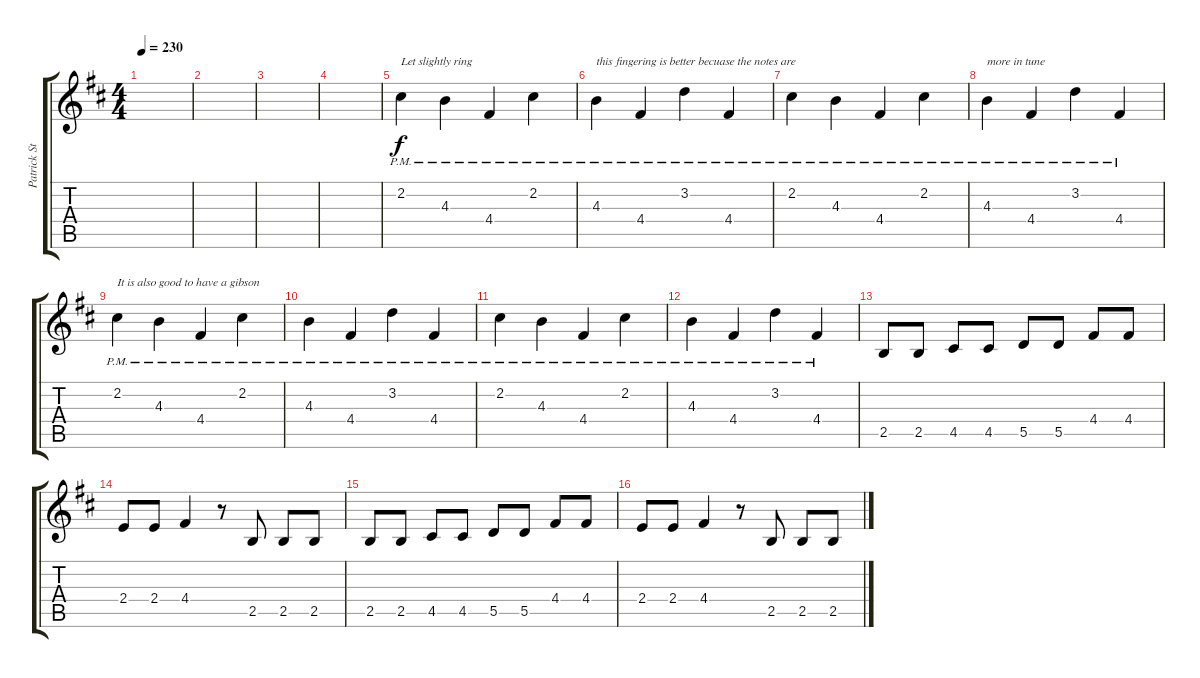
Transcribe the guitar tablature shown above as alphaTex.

\track ("Patrick Stump" "Patrick St") {instrument distortionguitar}
\staff {score tabs}
\tuning (E4 B3 G3 D3 A2 E2) {hide}
\ts (4 4)
\tempo 230
\clef g2
\ks d
|
|
|
|
2.2{pm}.4{txt "Let slightly ring"} 4.3{pm}.4 4.4{pm}.4 2.2{pm}.4 |
4.3{pm}.4{txt "this fingering is better becuase the notes are "} 4.4{pm}.4 3.2{pm}.4 4.4{pm}.4 |
2.2{pm}.4 4.3{pm}.4 4.4{pm}.4 2.2{pm}.4 |
4.3{pm}.4{txt "more in tune"} 4.4{pm}.4 3.2{pm}.4 4.4{pm}.4 |
2.2{pm}.4{txt "It is also good to have a gibson"} 4.3{pm}.4 4.4{pm}.4 2.2{pm}.4 |
4.3{pm}.4 4.4{pm}.4 3.2{pm}.4 4.4{pm}.4 |
2.2{pm}.4 4.3{pm}.4 4.4{pm}.4 2.2{pm}.4 |
4.3{pm}.4 4.4{pm}.4 3.2{pm}.4 4.4{pm}.4 |
2.5.8 2.5.8 4.5.8 4.5.8 5.5.8 5.5.8 4.4.8 4.4.8 |
2.4.8 2.4.8 4.4.4 r.8 2.5.8 2.5.8 2.5.8 |
2.5.8 2.5.8 4.5.8 4.5.8 5.5.8 5.5.8 4.4.8 4.4.8 |
2.4.8 2.4.8 4.4.4 r.8 2.5.8 2.5.8 2.5.8
